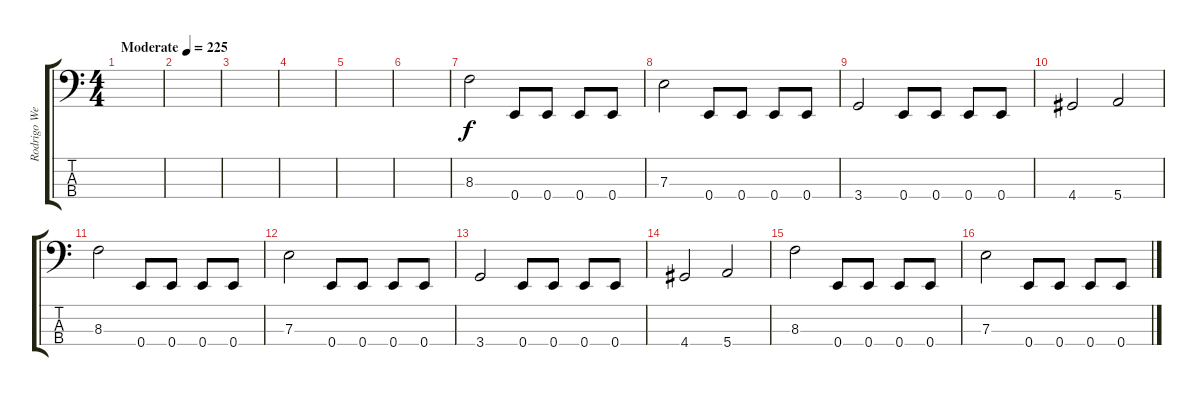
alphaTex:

\track ("Rodrigo Westphal" "Rodrigo We") {instrument electricbassfinger}
\staff {score tabs}
\tuning (G2 D2 A1 E1) {hide}
\ts (4 4)
\tempo (225 "Moderate")
\clef f4
\ks c
|
|
|
|
|
|
8.3.2 0.4.8 0.4.8 0.4.8 0.4.8 |
7.3.2 0.4.8 0.4.8 0.4.8 0.4.8 |
3.4.2 0.4.8 0.4.8 0.4.8 0.4.8 |
4.4.2 5.4.2 |
8.3.2 0.4.8 0.4.8 0.4.8 0.4.8 |
7.3.2 0.4.8 0.4.8 0.4.8 0.4.8 |
3.4.2 0.4.8 0.4.8 0.4.8 0.4.8 |
4.4.2 5.4.2 |
8.3.2 0.4.8 0.4.8 0.4.8 0.4.8 |
7.3.2 0.4.8 0.4.8 0.4.8 0.4.8
